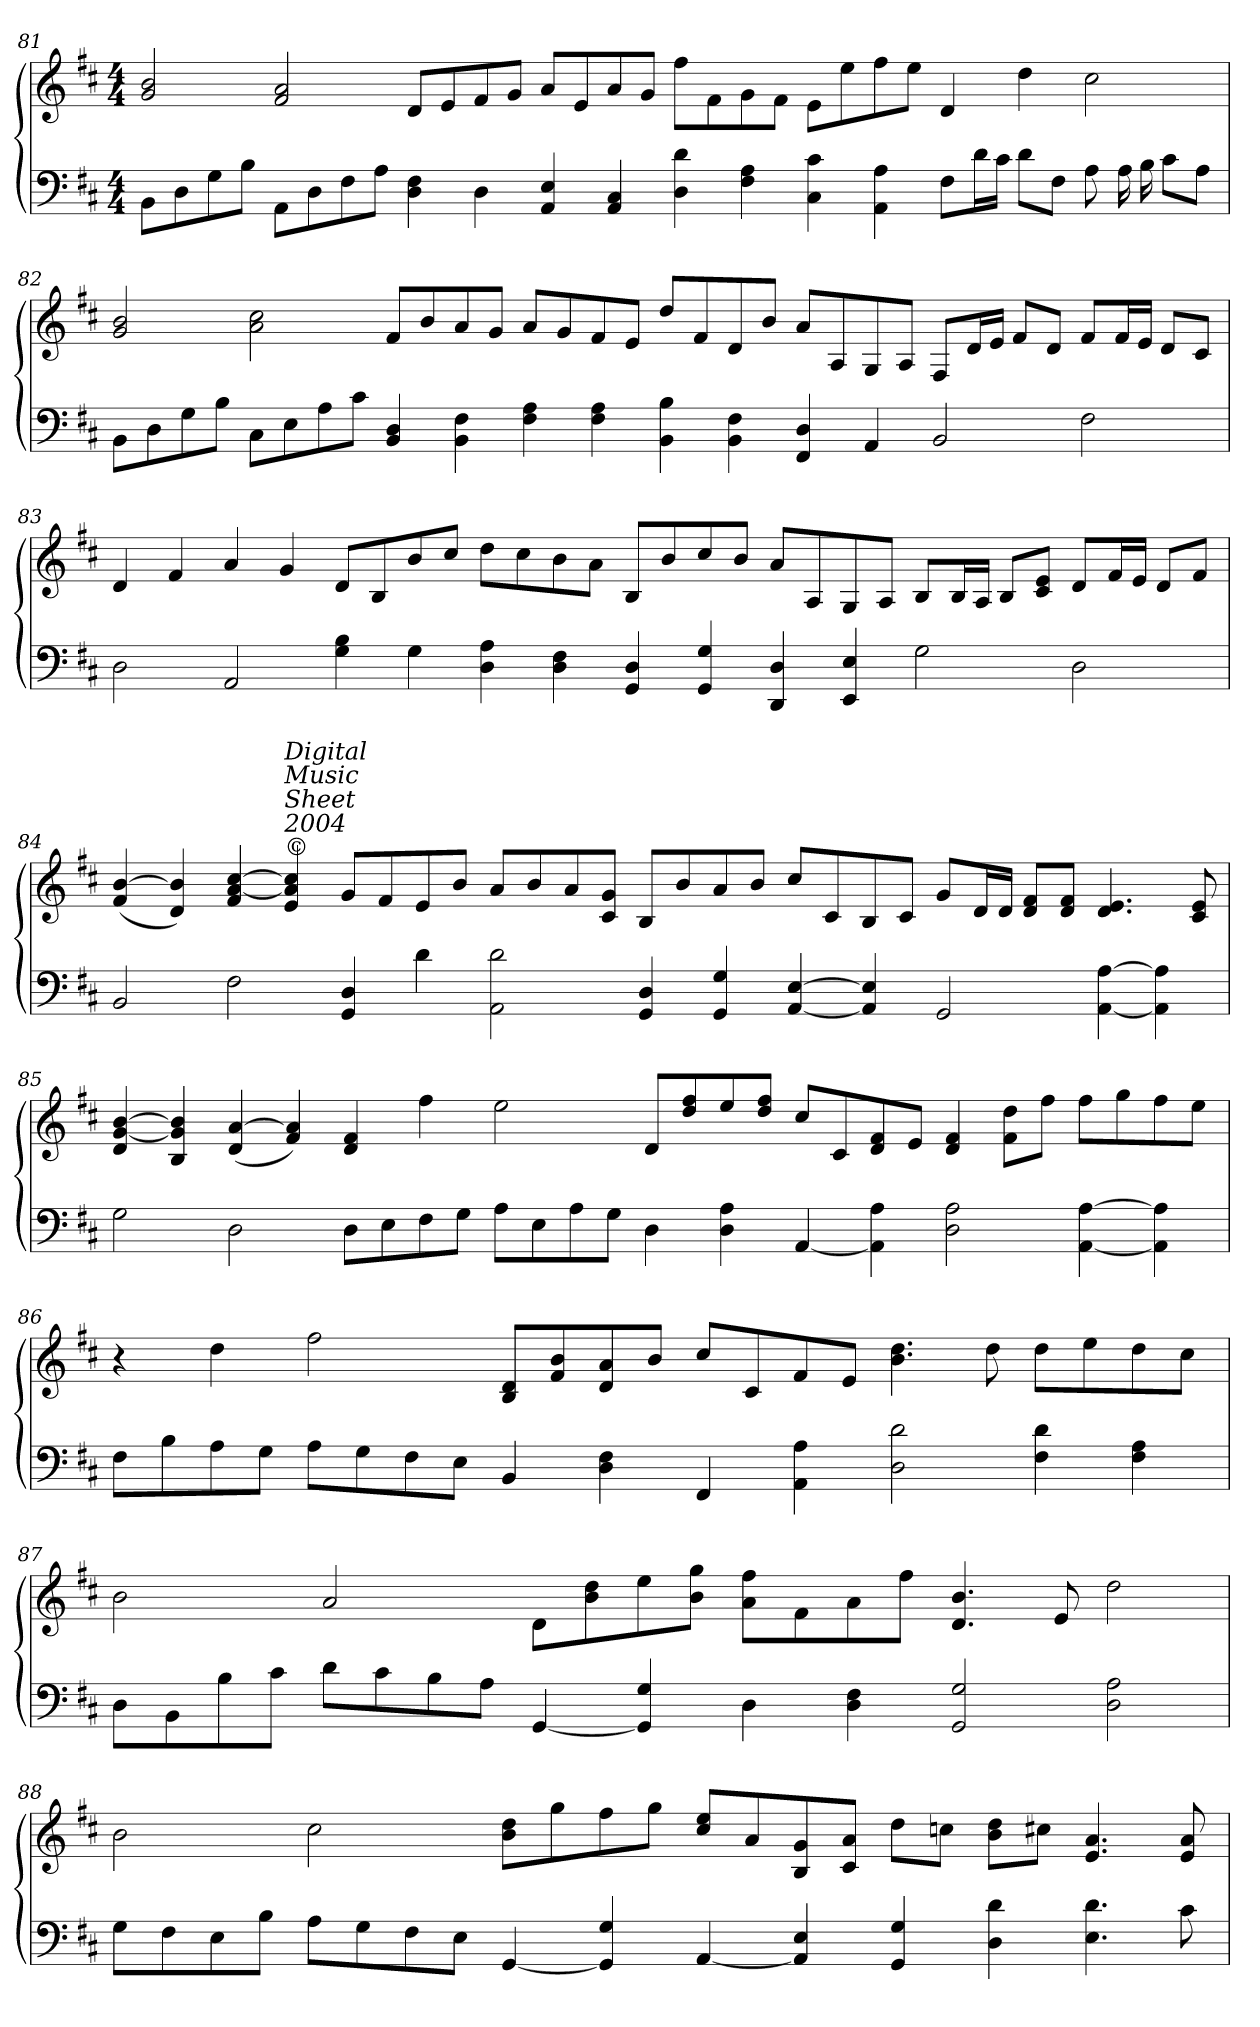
**kern	**kern
*part2	*part1
*staff2	*staff1
*clefF4	*clefG2
*k[f#c#]	*k[f#c#]
*M4/4	*M4/4
=81	=81
8BBL	2g 2b
8D	.
8G	.
8BJ	.
8AAL	2f# 2a
8D	.
8F#	.
8AJ	.
4D 4F#	8dL
.	8e
4D	8f#
.	8gJ
4AA 4E	8aL
.	8e
4AA 4C#	8a
.	8gJ
4D 4d	8ff#L
.	8f#
4F# 4A	8g
.	8f#J
4C# 4c#	8eL
.	8ee
4AA 4A	8ff#
.	8eeJ
8F#L	4d
16dL	.
16c#JJ	.
8dL	4dd
8F#J	.
8A	2cc#
16A	.
16B	.
8c#L	.
8AJ	.
=82	=82
8BBL	2g 2b
8D	.
8G	.
8BJ	.
8C#L	2a 2cc#
8E	.
8A	.
8c#J	.
4BB 4D	8f#L
.	8b
4BB 4F#	8a
.	8gJ
4F# 4A	8aL
.	8g
4F# 4A	8f#
.	8eJ
4BB 4B	8ddL
.	8f#
4BB 4F#	8d
.	8bJ
4FF# 4D	8aL
.	8A
4AA	8G
.	8AJ
2BB	8F#L
.	16dL
.	16eJJ
.	8f#L
.	8dJ
2F#	8f#L
.	16f#L
.	16eJJ
.	8dL
.	8c#J
=83	=83
2D	4d
.	4f#
2AA	4a
.	4g
4G 4B	8dL
.	8B
4G	8b
.	8cc#J
4D 4A	8ddL
.	8cc#
4D 4F#	8b
.	8aJ
4GG 4D	8BL
.	8b
4GG 4G	8cc#
.	8bJ
4DD 4D	8aL
.	8A
4EE 4E	8G
.	8AJ
2G	8BL
.	16BL
.	16AJJ
.	8BL
.	8c# 8eJ
2D	8dL
.	16f#L
.	16eJJ
.	8dL
.	8f#J
=84	=84
2BB	(>4f# [4b
.	4d 4b])
2F#	4f# [4a [4cc#
!	!LO:TX:a:i:t=©
!	!LO:TX:a:i:t=2004
!	!LO:TX:a:i:t=Sheet
!	!LO:TX:a:i:t=Music
!	!LO:TX:a:i:t=Digital
.	4e 4a] 4cc#]
4GG 4D	8gL
.	8f#
4d	8e
.	8bJ
2AA 2d	8aL
.	8b
.	8a
.	8c# 8gJ
4GG 4D	8BL
.	8b
4GG 4G	8a
.	8bJ
[4AA [4E	8cc#L
.	8c#
4AA] 4E]	8B
.	8c#J
2GG	8gL
.	16dL
.	16dJJ
.	8d 8f#L
.	8d 8f#J
[4AA [4A	4.d 4.e
4AA] 4A]	.
.	8c# 8e
=85	=85
2G	4d [4g [4b
.	4B 4g] 4b]
2D	(>4d [4a
.	4f# 4a])
8DL	4d 4f#
8E	.
8F#	4ff#
8GJ	.
8AL	2ee
8E	.
8A	.
8GJ	.
4D	8dL
.	8dd 8ff#
4D 4A	8ee
.	8dd 8ff#J
[4AA	8cc#L
.	8c#
4AA] 4A	8d 8f#
.	8eJ
2D 2A	4d 4f#
.	8f# 8ddL
.	8ff#J
[4AA [4A	8ff#L
.	8gg
4AA] 4A]	8ff#
.	8eeJ
=86	=86
8F#L	4r
8B	.
8A	4dd
8GJ	.
8AL	2ff#
8G	.
8F#	.
8EJ	.
4BB	8B 8dL
.	8f# 8b
4D 4F#	8d 8a
.	8bJ
4FF#	8cc#L
.	8c#
4AA 4A	8f#
.	8eJ
2D 2d	4.b 4.dd
.	8dd
4F# 4d	8ddL
.	8ee
4F# 4A	8dd
.	8cc#J
=87	=87
8DL	2b
8BB	.
8B	.
8c#J	.
8dL	2a
8c#	.
8B	.
8AJ	.
[4GG	8dL
.	8b 8dd
4GG] 4G	8ee
.	8b 8ggJ
4D	8a 8ff#L
.	8f#
4D 4F#	8a
.	8ff#J
2GG 2G	4.d 4.b
.	8e
2D 2A	2dd
=88	=88
8GL	2b
8F#	.
8E	.
8BJ	.
8AL	2cc#
8G	.
8F#	.
8EJ	.
[4GG	8b 8ddL
.	8gg
4GG] 4G	8ff#
.	8ggJ
[4AA	8cc# 8eeL
.	8a
4AA] 4E	8B 8g
.	8c# 8aJ
4GG 4G	8ddL
.	8ccnJ
4D 4d	8b 8ddL
.	8cc#XJ
4.E 4.d	4.e 4.a
8c#	8e 8a
=	=
*-	*-
